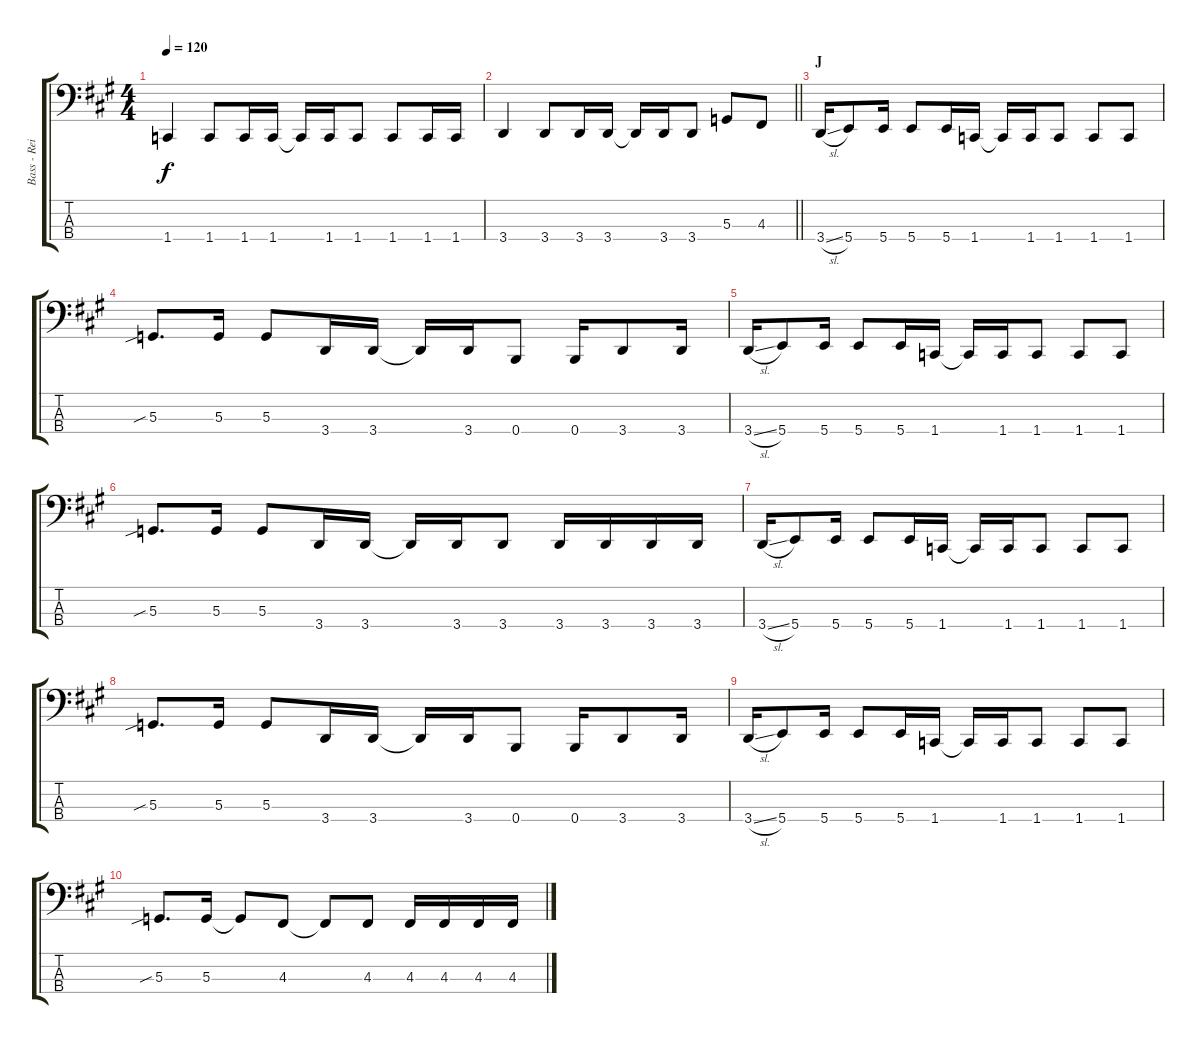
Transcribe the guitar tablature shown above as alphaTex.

\track ("Bass - Reita" "Bass - Rei") {instrument electricbasspick}
\staff {score tabs}
\tuning (C2 G1 D1 B0) {hide}
\ts (4 4)
\tempo 120
\clef f4
\ks a
1.4.4{dy f} 1.4.8 1.4.16 1.4.16 1.4{t}.16 1.4.16 1.4.8 1.4.8 1.4.16 1.4.16 |
\barLineRight lightlight
3.4.4 3.4.8 3.4.16 3.4.16 3.4{t}.16 3.4.16 3.4.8 5.3.8 4.3.8 |
\section ("" "J")
3.4{sl}.16 5.4.8 5.4.16 5.4.8 5.4.16 1.4.16 1.4{t}.16 1.4.16 1.4.8 1.4.8 1.4.8 |
5.3{sib}.8{d} 5.3.16 5.3.8 3.4.16 3.4.16 3.4{t}.16 3.4.16 0.4.8 0.4.16 3.4.8 3.4.16 |
3.4{sl}.16 5.4.8 5.4.16 5.4.8 5.4.16 1.4.16 1.4{t}.16 1.4.16 1.4.8 1.4.8 1.4.8 |
5.3{sib}.8{d} 5.3.16 5.3.8 3.4.16 3.4.16 3.4{t}.16 3.4.16 3.4.8 3.4.16 3.4.16 3.4.16 3.4.16 |
3.4{sl}.16 5.4.8 5.4.16 5.4.8 5.4.16 1.4.16 1.4{t}.16 1.4.16 1.4.8 1.4.8 1.4.8 |
5.3{sib}.8{d} 5.3.16 5.3.8 3.4.16 3.4.16 3.4{t}.16 3.4.16 0.4.8 0.4.16 3.4.8 3.4.16 |
3.4{sl}.16 5.4.8 5.4.16 5.4.8 5.4.16 1.4.16 1.4{t}.16 1.4.16 1.4.8 1.4.8 1.4.8 |
5.3{sib}.8{d} 5.3.16 5.3{t}.8 4.3.8 4.3{t}.8 4.3.8 4.3.16 4.3.16 4.3.16 4.3.16
